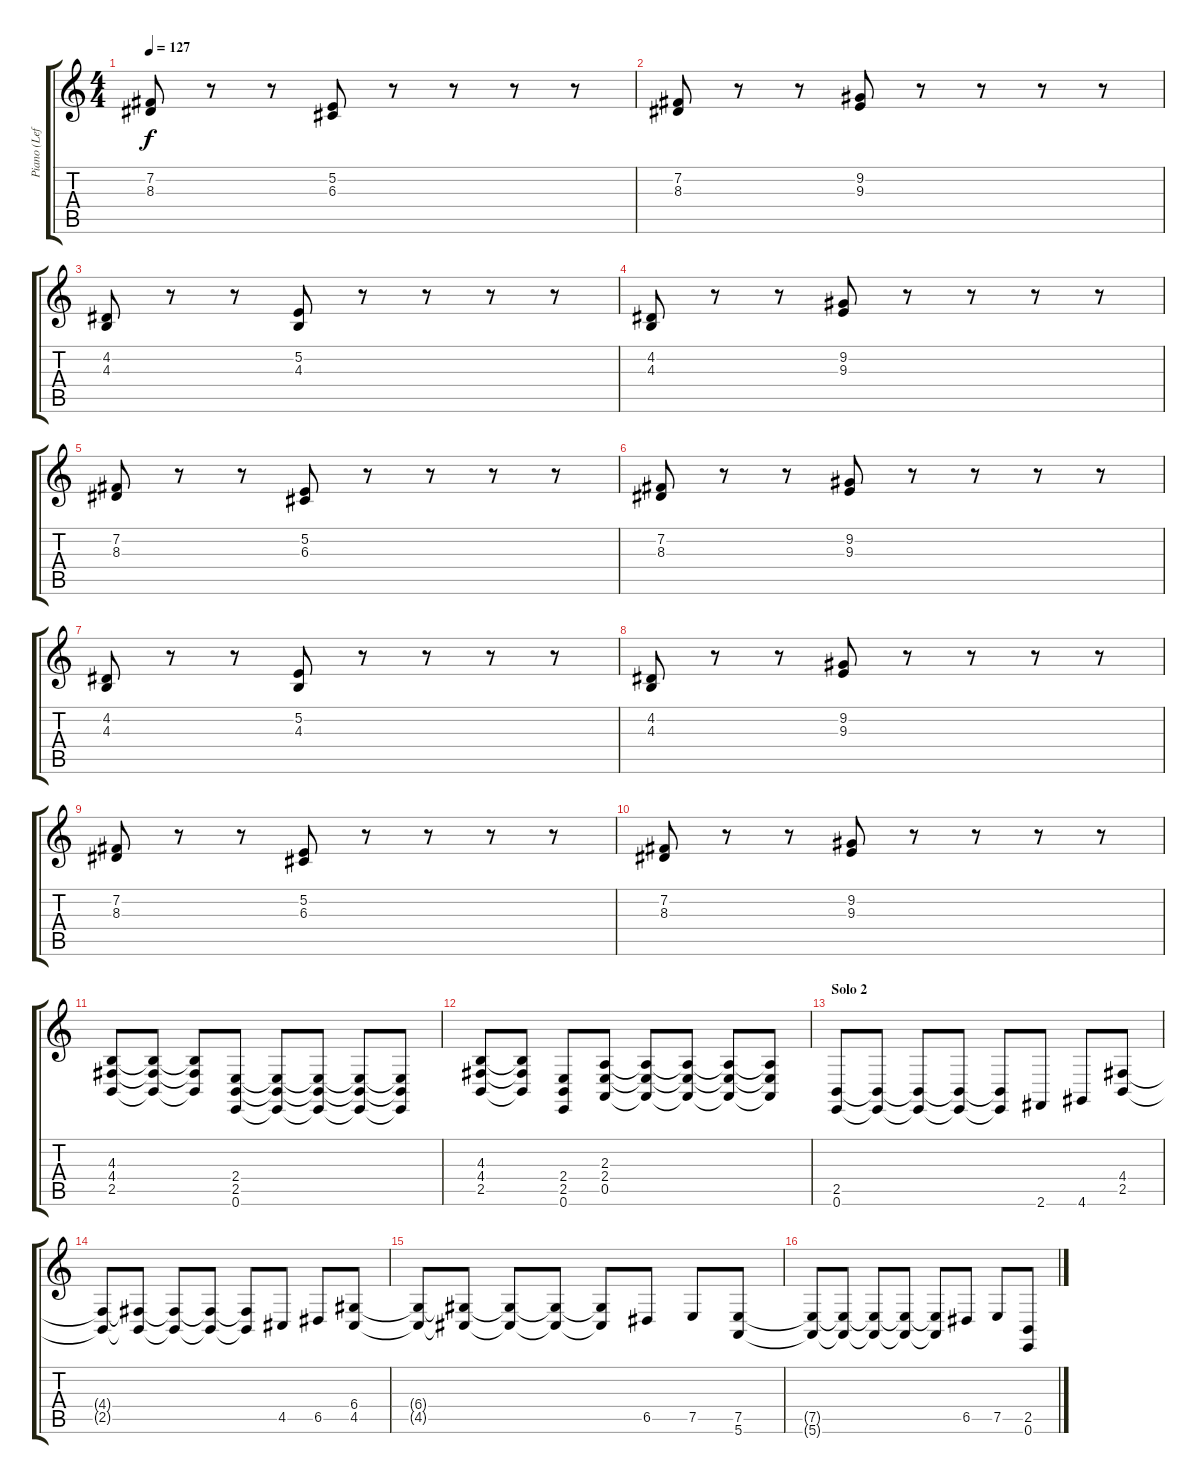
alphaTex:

\track ("Piano (Left Hand)" "Piano (Lef") {instrument electricgrandpiano}
\staff {score tabs}
\tuning (E4 B3 G3 D3 A2 E2) {hide}
\ts (4 4)
\tempo 127
\clef g2
\ks c
(7.2 8.3).8{dy f} r.8 r.8 (5.2 6.3).8 r.8 r.8 r.8 r.8 |
(7.2 8.3).8 r.8 r.8 (9.2 9.3).8 r.8 r.8 r.8 r.8 |
(4.2 4.3).8 r.8 r.8 (5.2 4.3).8 r.8 r.8 r.8 r.8 |
(4.2 4.3).8 r.8 r.8 (9.2 9.3).8 r.8 r.8 r.8 r.8 |
(7.2 8.3).8 r.8 r.8 (5.2 6.3).8 r.8 r.8 r.8 r.8 |
(7.2 8.3).8 r.8 r.8 (9.2 9.3).8 r.8 r.8 r.8 r.8 |
(4.2 4.3).8 r.8 r.8 (5.2 4.3).8 r.8 r.8 r.8 r.8 |
(4.2 4.3).8 r.8 r.8 (9.2 9.3).8 r.8 r.8 r.8 r.8 |
(7.2 8.3).8 r.8 r.8 (5.2 6.3).8 r.8 r.8 r.8 r.8 |
(7.2 8.3).8 r.8 r.8 (9.2 9.3).8 r.8 r.8 r.8 r.8 |
(4.3 4.4 2.5).8 (4.3{t} 4.4{t} 2.5{t}).8 (4.3{t} 4.4{t} 2.5{t}).8 (2.4 2.5 0.6).8 (2.4{t} 2.5{t} 0.6{t}).8 (2.4{t} 2.5{t} 0.6{t}).8 (2.4{t} 2.5{t} 0.6{t}).8 (2.4{t} 2.5{t} 0.6{t}).8 |
(4.3 4.4 2.5).8 (4.3{t} 4.4{t} 2.5{t}).8 (2.4 2.5 0.6).8 (2.3 2.4 0.5).8 (2.3{t} 2.4{t} 0.5{t}).8 (2.3{t} 2.4{t} 0.5{t}).8 (2.3{t} 2.4{t} 0.5{t}).8 (2.3{t} 2.4{t} 0.5{t}).8 |
\section ("" "Solo 2")
(2.5 0.6).8 (2.5{t} 0.6{t}).8 (2.5{t} 0.6{t}).8 (2.5{t} 0.6{t}).8 (2.5{t} 0.6{t}).8 2.6.8 4.6.8 (4.4 2.5).8 |
(4.4{t} 2.5{t}).8 (4.4{t} 2.5{t}).8 (4.4{t} 2.5{t}).8 (4.4{t} 2.5{t}).8 (4.4{t} 2.5{t}).8 4.5.8 6.5.8 (6.4 4.5).8 |
(6.4{t} 4.5{t}).8 (6.4{t} 4.5{t}).8 (6.4{t} 4.5{t}).8 (6.4{t} 4.5{t}).8 (6.4{t} 4.5{t}).8 6.5.8 7.5.8 (7.5 5.6).8 |
(7.5{t} 5.6{t}).8 (7.5{t} 5.6{t}).8 (7.5{t} 5.6{t}).8 (7.5{t} 5.6{t}).8 (7.5{t} 5.6{t}).8 6.5.8 7.5.8 (2.5 0.6).8
